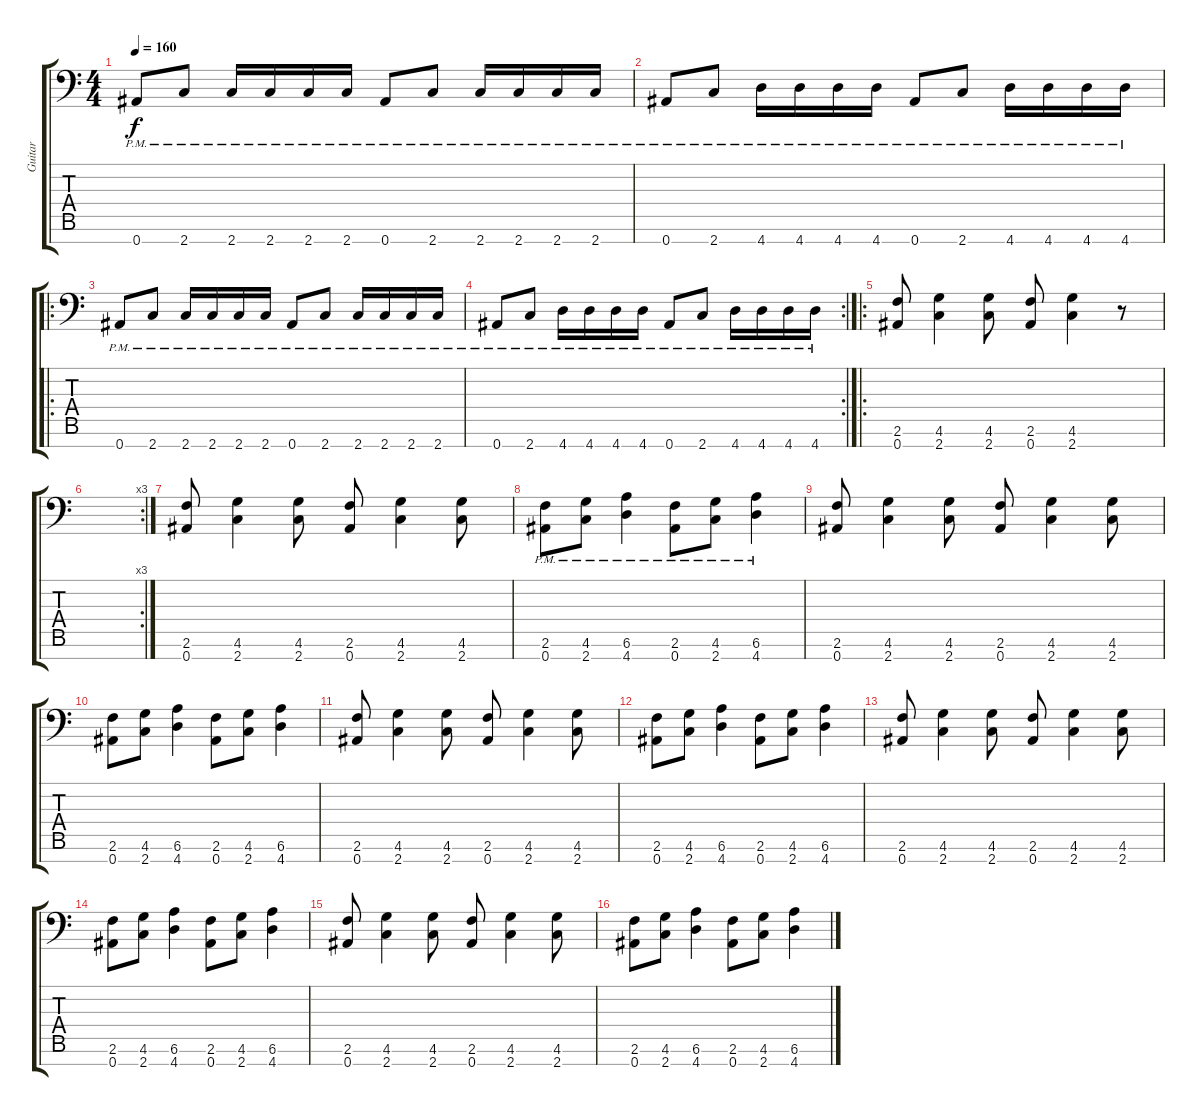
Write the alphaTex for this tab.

\track ("Guitar" "Guitar") {instrument distortionguitar}
\staff {score tabs}
\tuning (Eb4 Bb3 Gb3 Db3 Ab2 Eb2 Bb1) {hide}
\ts (4 4)
\tempo 160
\clef f4
\ks c
0.7{pm}.8{dy f} 2.7{pm}.8 2.7{pm}.16 2.7{pm}.16 2.7{pm}.16 2.7{pm}.16 0.7{pm}.8 2.7{pm}.8 2.7{pm}.16 2.7{pm}.16 2.7{pm}.16 2.7{pm}.16 |
0.7{pm}.8 2.7{pm}.8 4.7{pm}.16 4.7{pm}.16 4.7{pm}.16 4.7{pm}.16 0.7{pm}.8 2.7{pm}.8 4.7{pm}.16 4.7{pm}.16 4.7{pm}.16 4.7{pm}.16 |
\ro
0.7{pm}.8 2.7{pm}.8 2.7{pm}.16 2.7{pm}.16 2.7{pm}.16 2.7{pm}.16 0.7{pm}.8 2.7{pm}.8 2.7{pm}.16 2.7{pm}.16 2.7{pm}.16 2.7{pm}.16 |
\rc 2
0.7{pm}.8 2.7{pm}.8 4.7{pm}.16 4.7{pm}.16 4.7{pm}.16 4.7{pm}.16 0.7{pm}.8 2.7{pm}.8 4.7{pm}.16 4.7{pm}.16 4.7{pm}.16 4.7{pm}.16 |
\ro
(2.6 0.7).8 (4.6 2.7).4 (4.6 2.7).8 (2.6 0.7).8 (4.6 2.7).4 r.8 |
\rc 3
|
(2.6 0.7).8 (4.6 2.7).4 (4.6 2.7).8 (2.6 0.7).8 (4.6 2.7).4 (4.6 2.7).8 |
(2.6{pm} 0.7{pm}).8 (4.6{pm} 2.7{pm}).8 (6.6{pm} 4.7{pm}).4 (2.6{pm} 0.7{pm}).8 (4.6{pm} 2.7{pm}).8 (6.6{pm} 4.7{pm}).4 |
(2.6 0.7).8 (4.6 2.7).4 (4.6 2.7).8 (2.6 0.7).8 (4.6 2.7).4 (4.6 2.7).8 |
(2.6 0.7).8 (4.6 2.7).8 (6.6 4.7).4 (2.6 0.7).8 (4.6 2.7).8 (6.6 4.7).4 |
(2.6 0.7).8 (4.6 2.7).4 (4.6 2.7).8 (2.6 0.7).8 (4.6 2.7).4 (4.6 2.7).8 |
(2.6 0.7).8 (4.6 2.7).8 (6.6 4.7).4 (2.6 0.7).8 (4.6 2.7).8 (6.6 4.7).4 |
(2.6 0.7).8 (4.6 2.7).4 (4.6 2.7).8 (2.6 0.7).8 (4.6 2.7).4 (4.6 2.7).8 |
(2.6 0.7).8 (4.6 2.7).8 (6.6 4.7).4 (2.6 0.7).8 (4.6 2.7).8 (6.6 4.7).4 |
(2.6 0.7).8 (4.6 2.7).4 (4.6 2.7).8 (2.6 0.7).8 (4.6 2.7).4 (4.6 2.7).8 |
(2.6 0.7).8 (4.6 2.7).8 (6.6 4.7).4 (2.6 0.7).8 (4.6 2.7).8 (6.6 4.7).4
